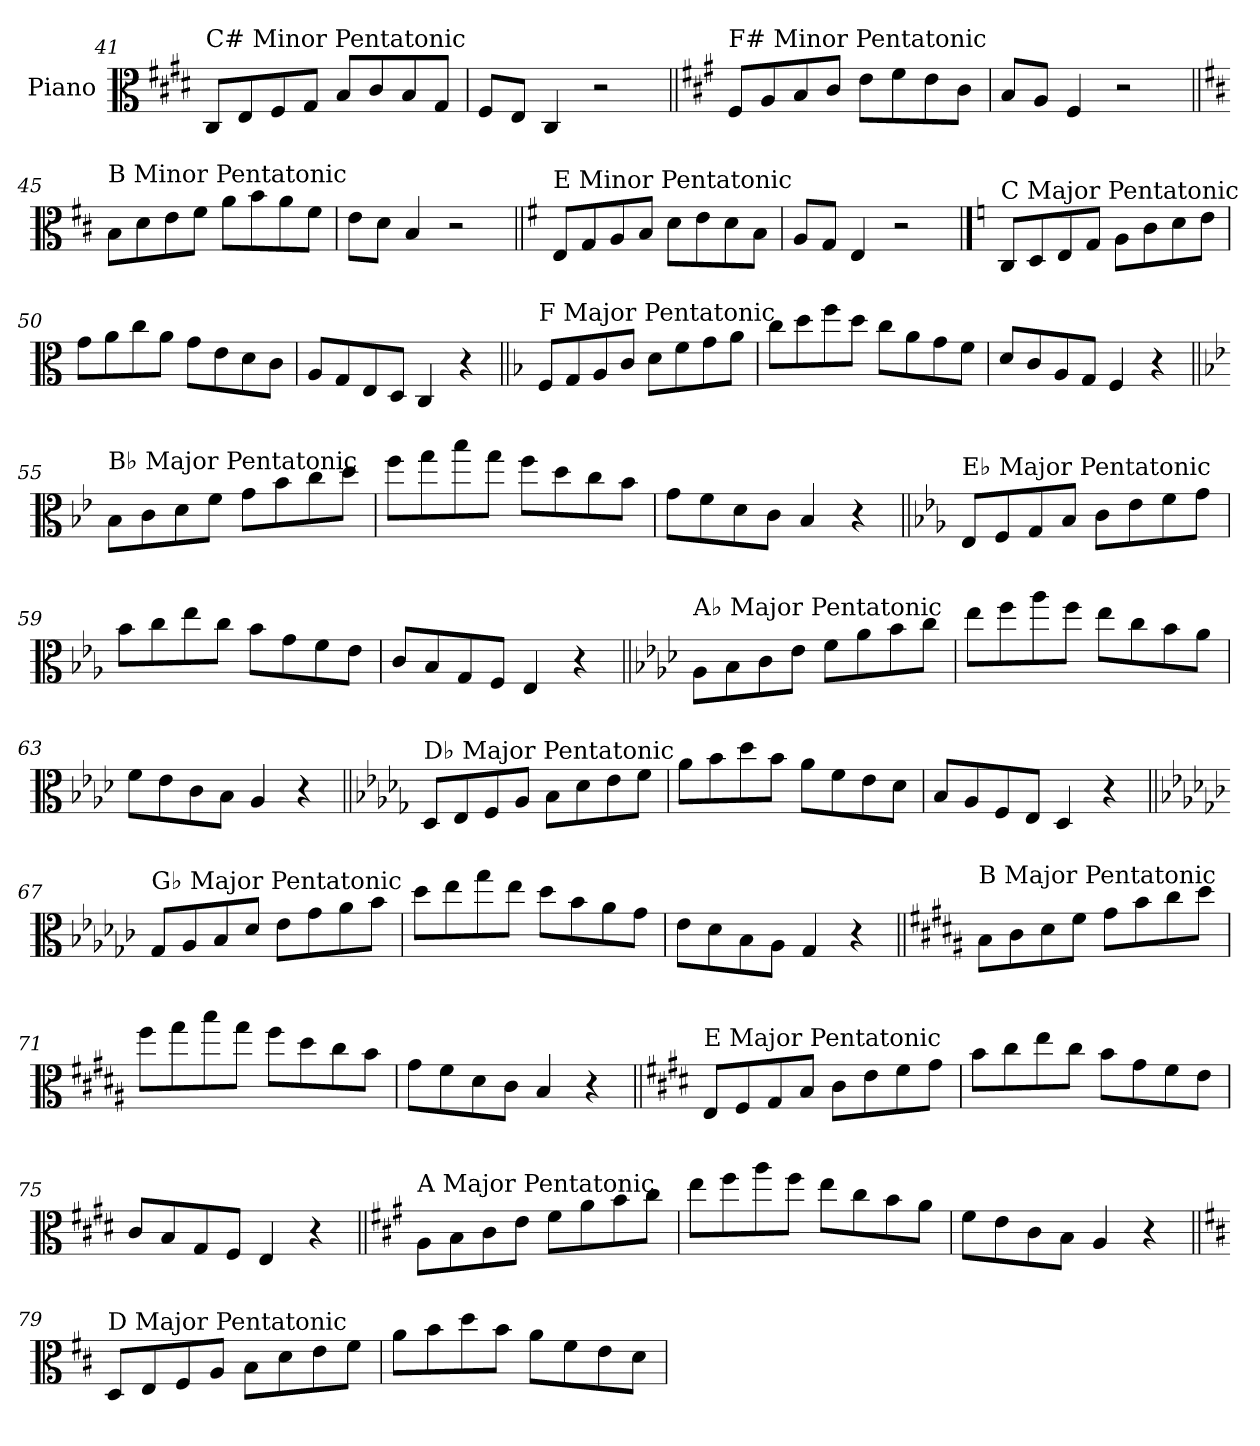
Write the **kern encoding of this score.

**kern
*part1
*staff1
*I"Piano
*I'Pno.
!!LO:LB:g=z
*clefC3
*k[f#c#g#d#]
=41
!LO:TX:a:t=C# Minor Pentatonic
8C#/L
8E/
8F#/
8G#/J
8B/L
8c#/
8B/
8G#/J
=42
8F#/L
8E/J
4C#/
2r
=43||
*k[f#c#g#]
!LO:TX:a:t=F# Minor Pentatonic
8F#/L
8A/
8B/
8c#/J
8e\L
8f#\
8e\
8c#\J
=44
8B/L
8A/J
4F#/
2r
!!LO:LB:g=z
=45||
*k[f#c#]
!LO:TX:a:t=B Minor Pentatonic
8B\L
8d\
8e\
8f#\J
8a\L
8b\
8a\
8f#\J
=46
8e\L
8d\J
4B/
2r
=47||
*k[f#]
!LO:TX:a:t=E Minor Pentatonic
8E/L
8G/
8A/
8B/J
8d\L
8e\
8d\
8B\J
=48
8A/L
8G/J
4E/
2r
!!LO:PB:g=z
==49
*k[]
!LO:TX:a:t=C Major Pentatonic
8C/L
8D/
8E/
8G/J
8A\L
8c\
8d\
8e\J
=50
8g\L
8a\
8cc\
8a\J
8g\L
8e\
8d\
8c\J
=51
8A/L
8G/
8E/
8D/J
4C/
4r
=52||
*k[b-]
!LO:TX:a:t=F Major Pentatonic
8F/L
8G/
8A/
8c/J
8d\L
8f\
8g\
8a\J
=53
8cc\L
8dd\
8ff\
8dd\J
8cc\L
8a\
8g\
8f\J
=54
8d/L
8c/
8A/
8G/J
4F/
4r
!!LO:LB:g=z
=55||
*k[b-e-]
!LO:TX:a:t=B♭ Major Pentatonic
8B-\L
8c\
8d\
8f\J
8g\L
8b-\
8cc\
8dd\J
=56
8ff\L
8gg\
8bb-\
8gg\J
8ff\L
8dd\
8cc\
8b-\J
=57
8g\L
8f\
8d\
8c\J
4B-/
4r
=58||
*k[b-e-a-]
!LO:TX:a:t=E♭ Major Pentatonic
8E-/L
8F/
8G/
8B-/J
8c\L
8e-\
8f\
8g\J
=59
8b-\L
8cc\
8ee-\
8cc\J
8b-\L
8g\
8f\
8e-\J
=60
8c/L
8B-/
8G/
8F/J
4E-/
4r
!!LO:LB:g=z
=61||
*k[b-e-a-d-]
!LO:TX:a:t=A♭ Major Pentatonic
8A-\L
8B-\
8c\
8e-\J
8f\L
8a-\
8b-\
8cc\J
=62
8ee-\L
8ff\
8aa-\
8ff\J
8ee-\L
8cc\
8b-\
8a-\J
=63
8f\L
8e-\
8c\
8B-\J
4A-/
4r
=64||
*k[b-e-a-d-g-]
!LO:TX:a:t=D♭ Major Pentatonic
8D-/L
8E-/
8F/
8A-/J
8B-\L
8d-\
8e-\
8f\J
=65
8a-\L
8b-\
8dd-\
8b-\J
8a-\L
8f\
8e-\
8d-\J
=66
8B-/L
8A-/
8F/
8E-/J
4D-/
4r
!!LO:LB:g=z
=67||
*k[b-e-a-d-g-c-]
!LO:TX:a:t=G♭ Major Pentatonic
8G-/L
8A-/
8B-/
8d-/J
8e-\L
8g-\
8a-\
8b-\J
=68
8dd-\L
8ee-\
8gg-\
8ee-\J
8dd-\L
8b-\
8a-\
8g-\J
=69
8e-\L
8d-\
8B-\
8A-\J
4G-/
4r
=70||
*k[f#c#g#d#a#]
!LO:TX:a:t=B Major Pentatonic
8B\L
8c#\
8d#\
8f#\J
8g#\L
8b\
8cc#\
8dd#\J
=71
8ff#\L
8gg#\
8bb\
8gg#\J
8ff#\L
8dd#\
8cc#\
8b\J
=72
8g#\L
8f#\
8d#\
8c#\J
4B/
4r
!!LO:LB:g=z
=73||
*k[f#c#g#d#]
!LO:TX:a:t=E Major Pentatonic
8E/L
8F#/
8G#/
8B/J
8c#\L
8e\
8f#\
8g#\J
=74
8b\L
8cc#\
8ee\
8cc#\J
8b\L
8g#\
8f#\
8e\J
=75
8c#/L
8B/
8G#/
8F#/J
4E/
4r
=76||
*k[f#c#g#]
!LO:TX:a:t=A Major Pentatonic
8A\L
8B\
8c#\
8e\J
8f#\L
8a\
8b\
8cc#\J
=77
8ee\L
8ff#\
8aa\
8ff#\J
8ee\L
8cc#\
8b\
8a\J
=78
8f#\L
8e\
8c#\
8B\J
4A/
4r
!!LO:LB:g=z
=79||
*k[f#c#]
!LO:TX:a:t=D Major Pentatonic
8D/L
8E/
8F#/
8A/J
8B\L
8d\
8e\
8f#\J
=80
8a\L
8b\
8dd\
8b\J
8a\L
8f#\
8e\
8d\J
=
*-
